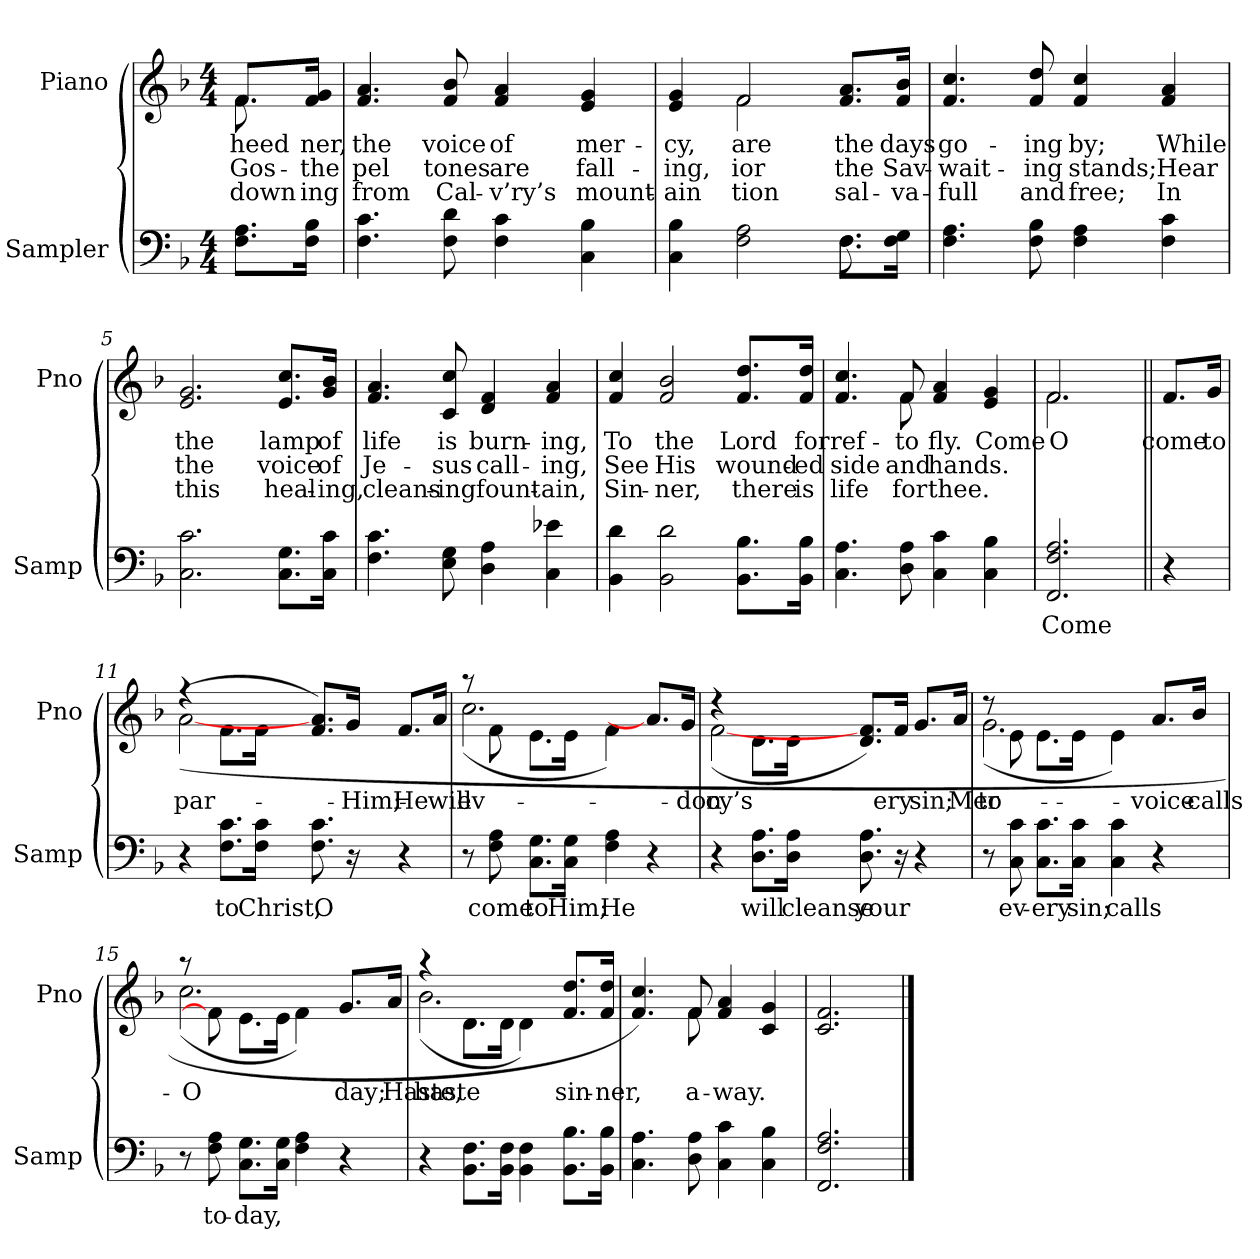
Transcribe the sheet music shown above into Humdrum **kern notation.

**kern	**text	**kern	**text	**text	**text
*part2	*part2	*part1	*part1	*part1	*part1
*staff2	*staff2	*staff1	*staff1	*staff1	*staff1
*I"Sampler	*	*I"Piano	*	*	*
*I'Samp	*	*I'Pno	*	*	*
*clefF4	*	*clefG2	*	*	*
*k[b-]	*	*k[b-]	*	*	*
*F:	*	*F:	*	*	*
*M4/4	*	*M4/4	*	*	*
=1	=1	=1	=1	=1	=1
*	*	*^	*	*	*
8.F\ 8.A\L	.	8.f/L	8.f	heed	Gos-	down
16F\ 16B-\Jk	.	16f/ 16g/Jk	16ryy	-ner,	the	-ing
*	*	*v	*v	*	*	*
=2	=2	=2	=2	=2	=2
4.F 4.c	.	4.f 4.a	the	-pel	from
8F 8d	.	8f 8b-	voice	tones	Cal-
4F 4c	.	4f 4a	of	are	-v’ry’s
4C 4B-	.	4e 4g	mer-	fall-	mount-
=3	=3	=3	=3	=3	=3
*^	*	*^	*	*	*
4C 4B-	2.ryy	.	4e 4g	4ryy	-cy,	-ing,	-ain
2F 2A	.	.	2f/	2f	are	-ior	-tion
8.F\L	8.F	.	8.f/ 8.a/L	4ryy	the	the	sal-
16F\ 16G\Jk	16ryy	.	16f/ 16b-/Jk	.	days	Sav-	-va-
*v	*v	*	*	*	*	*	*
*	*	*v	*v	*	*	*
=4	=4	=4	=4	=4	=4
4.F 4.A	.	4.f 4.cc	go-	wait-	full
8F 8B-	.	8f 8dd	-ing	-ing	and
4F 4A	.	4f 4cc	by;	stands;	free;
4F 4c	.	4f 4a	While	Hear	In
=5	=5	=5	=5	=5	=5
2.C 2.c	.	2.e 2.g	the	the	this
8.C\ 8.G\L	.	8.e/ 8.cc/L	lamp	voice	heal-
16C\ 16c\Jk	.	16g/ 16b-/Jk	of	of	-ing,
=6	=6	=6	=6	=6	=6
4.F 4.c	.	4.f 4.a	life	Je-	cleans-
8E 8G	.	8c 8cc	is	-sus	-ing
4D 4A	.	4d 4f	burn-	call-	fount-
4C 4e-X	.	4f 4a	-ing,	-ing,	-ain,
=7	=7	=7	=7	=7	=7
4BB- 4d	.	4f 4cc	To	See	Sin-
2BB- 2d	.	2f 2b-	the	His	-ner,
8.BB-\ 8.B-\L	.	8.f/ 8.dd/L	Lord	wound-	there
16BB-\ 16B-\Jk	.	16f/ 16dd/Jk	for	-ed	is
=8	=8	=8	=8	=8	=8
*	*	*^	*	*	*
4.C 4.A	.	4.f 4.cc	4.ryy	ref-	side	life
8D 8A	.	8f/	8f	to	and	for
4C 4c	.	4f 4a	2ryy	fly.	hands.	thee.
4C 4B-	.	4e 4g	.	Come	.	.
=9	=9	=9	=9	=9	=9	=9
2.FF 2.F 2.A	Come	2.f/	2.f	O	.	.
=10||	=10||	=10||	=10||	=10||	=10||	=10||
!	!	!LO:TX:t=Refrain	!	!	!	!
*	*	*v	*v	*	*	*
4r	.	8.f/L	come	.	.
.	.	16g/Jk	to	.	.
=11	=11	=11	=11	=11	=11
*	*	*^	*	*	*
4r	.	(4r	([2a	par-	.	.
8.F\ 8.c\L	to	8.f\L	.	.	.	.
16F\ 16c\Jk	Christ,	16f\Jk	.	.	.	.
8.F 8.c	O	8.f/ 8.a/L)	2ryy	.	.	.
16r	.	16g/Jk	.	Him;	.	.
4r	.	8.f/L	.	He	.	.
.	.	16a/Jk	.	will	.	.
=12	=12	=12	=12	=12	=12	=12
8r	.	8r	(2.cc	ev-	.	.
8F 8A	come	8f\	.	.	.	.
8.C\ 8.G\L	to	8.e\L	.	.	.	.
16C\ 16G\Jk	Him;	16e\Jk	.	.	.	.
4F 4A	He	4f\)	.	.	.	.
4r	.	8.a/L]	4ryy	.	.	.
.	.	16g/Jk	.	-don	.	.
=13	=13	=13	=13	=13	=13	=13
4r	.	4r	([2f	-cy’s	.	.
8.D\ 8.A\L	will	8.d\L	.	.	.	.
16D\ 16A\Jk	cleanse	16d\Jk	.	.	.	.
8.D 8.A	your	8.d/ 8.f/L)	2ryy	.	.	.
16r	.	16f/Jk	.	-ery	.	.
4r	.	8.g/L	.	sin;	.	.
.	.	16a/Jk	.	Mer-	.	.
=14	=14	=14	=14	=14	=14	=14
8r	.	8r	(2.g	to-	.	.
8C 8c	ev-	8e\	.	.	.	.
8.C\ 8.c\L	-ery	8.e\L	.	.	.	.
16C\ 16c\Jk	sin;	16e\Jk	.	.	.	.
4C 4c	calls	4e\)	.	.	.	.
4r	.	8.a/L	4ryy	voice	.	.
.	.	16b-/Jk	.	calls	.	.
=15	=15	=15	=15	=15	=15	=15
8r	.	8r	(2.cc	O	.	.
8F 8A	to-	8f\]	.	.	.	.
8.C\ 8.G\L	-day,	8.e\L	.	.	.	.
16C\ 16G\Jk	.	16e\Jk	.	.	.	.
4F 4A	.	4f\)	.	.	.	.
4r	.	8.g/L	4ryy	-day;	.	.
.	.	16a/Jk	.	Haste,	.	.
=16	=16	=16	=16	=16	=16	=16
4r	.	4r	(2.b-	haste	.	.
8.BB-\ 8.F\L	.	8.d\L	.	.	.	.
16BB-\ 16F\Jk	.	16d\Jk	.	.	.	.
4BB- 4F	.	4d\)	.	.	.	.
8.BB-\ 8.B-\L	.	8.f/ 8.dd/L	4ryy	sin-	.	.
16BB-\ 16B-\Jk	.	16f/ 16dd/Jk	.	-ner,	.	.
=17	=17	=17	=17	=17	=17	=17
4.C 4.A	.	4.f 4.cc)	4.ryy	.	.	.
8D 8A	.	8f/	8f	a-	.	.
4C 4c	.	4f 4a	2ryy	-way.	.	.
4C 4B-	.	4c 4g	.	.	.	.
*	*	*v	*v	*	*	*
=18	=18	=18	=18	=18	=18
2.FF 2.F 2.A	.	2.c 2.f	.	.	.
==	==	==	==	==	==
*-	*-	*-	*-	*-	*-
